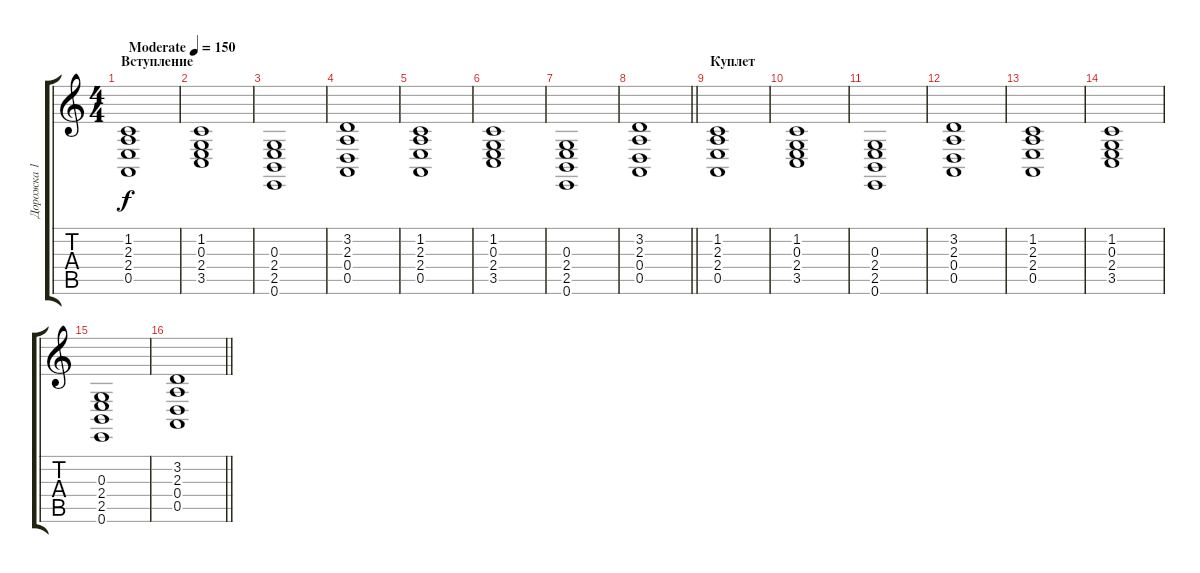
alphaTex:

\track ("Дорожка 1" "Дорожка 1") {instrument synthstrings1}
\staff {score tabs}
\tuning (E4 B3 G3 D3 A2 E2) {hide}
\ts (4 4)
\section ("" "Вступление")
\tempo (150 "Moderate")
\clef g2
\ks c
(1.2 2.3 2.4 0.5).1{dy f instrument synthstrings1} |
(1.2 0.3 2.4 3.5).1 |
(0.3 2.4 2.5 0.6).1 |
(3.2 2.3 0.4 0.5).1 |
(1.2 2.3 2.4 0.5).1 |
(1.2 0.3 2.4 3.5).1 |
(0.3 2.4 2.5 0.6).1 |
\barLineRight lightlight
(3.2 2.3 0.4 0.5).1 |
\section ("" "Куплет")
(1.2 2.3 2.4 0.5).1 |
(1.2 0.3 2.4 3.5).1 |
(0.3 2.4 2.5 0.6).1 |
(3.2 2.3 0.4 0.5).1 |
(1.2 2.3 2.4 0.5).1 |
(1.2 0.3 2.4 3.5).1 |
(0.3 2.4 2.5 0.6).1 |
\barLineRight lightlight
(3.2 2.3 0.4 0.5).1
